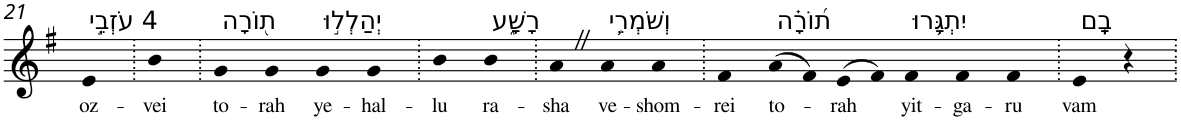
**kern	**text
*part1	*part1
*staff1	*staff1
*I"Piano	*
*I'Pno	*
!!LO:PB:g=z
*clefG2	*
*k[f#]	*
*G:	*
=21	=21
!LO:TX:a:t=4 עֹזְבֵ֣י	!
!	!LO:LY:b
4e	oz-
=22.	=22.
!	!LO:LY:b
4b	-vei
=23.	=23.
!LO:TX:a:t=ת֭וֹרָה	!
!	!LO:LY:b
4g	to-
!	!LO:LY:b
4g	-rah
!LO:TX:a:t=יְהַלְל֣וּ	!
!	!LO:LY:b
4g	ye-
!	!LO:LY:b
4g	-hal-
=24.	=24.
!	!LO:LY:b
4b	-lu
!LO:TX:a:t=רָשָׁ֑ע	!
!	!LO:LY:b
4b	ra-
=25.	=25.
!	!LO:LY:b
4aZ	-sha
!LO:TX:a:t=וְשֹׁמְרֵ֥י	!
!	!LO:LY:b
4a	ve-
!	!LO:LY:b
4a	-shom-
=26.	=26.
!	!LO:LY:b
4f#	-rei
!LO:TX:a:t=ת֝וֹרָ֗ה	!
!	!LO:LY:b
(>8a	to-
8f#)	.
!	!LO:LY:b
(>8e	-rah
8f#)	.
!LO:TX:a:t=יִתְגָּ֥רוּ	!
!	!LO:LY:b
4f#	yit-
!	!LO:LY:b
4f#	-ga-
!	!LO:LY:b
4f#	-ru
=27.	=27.
!LO:TX:a:t=בָֽם	!
!	!LO:LY:b
4e	vam
4r	.
=.	=.
*-	*-
